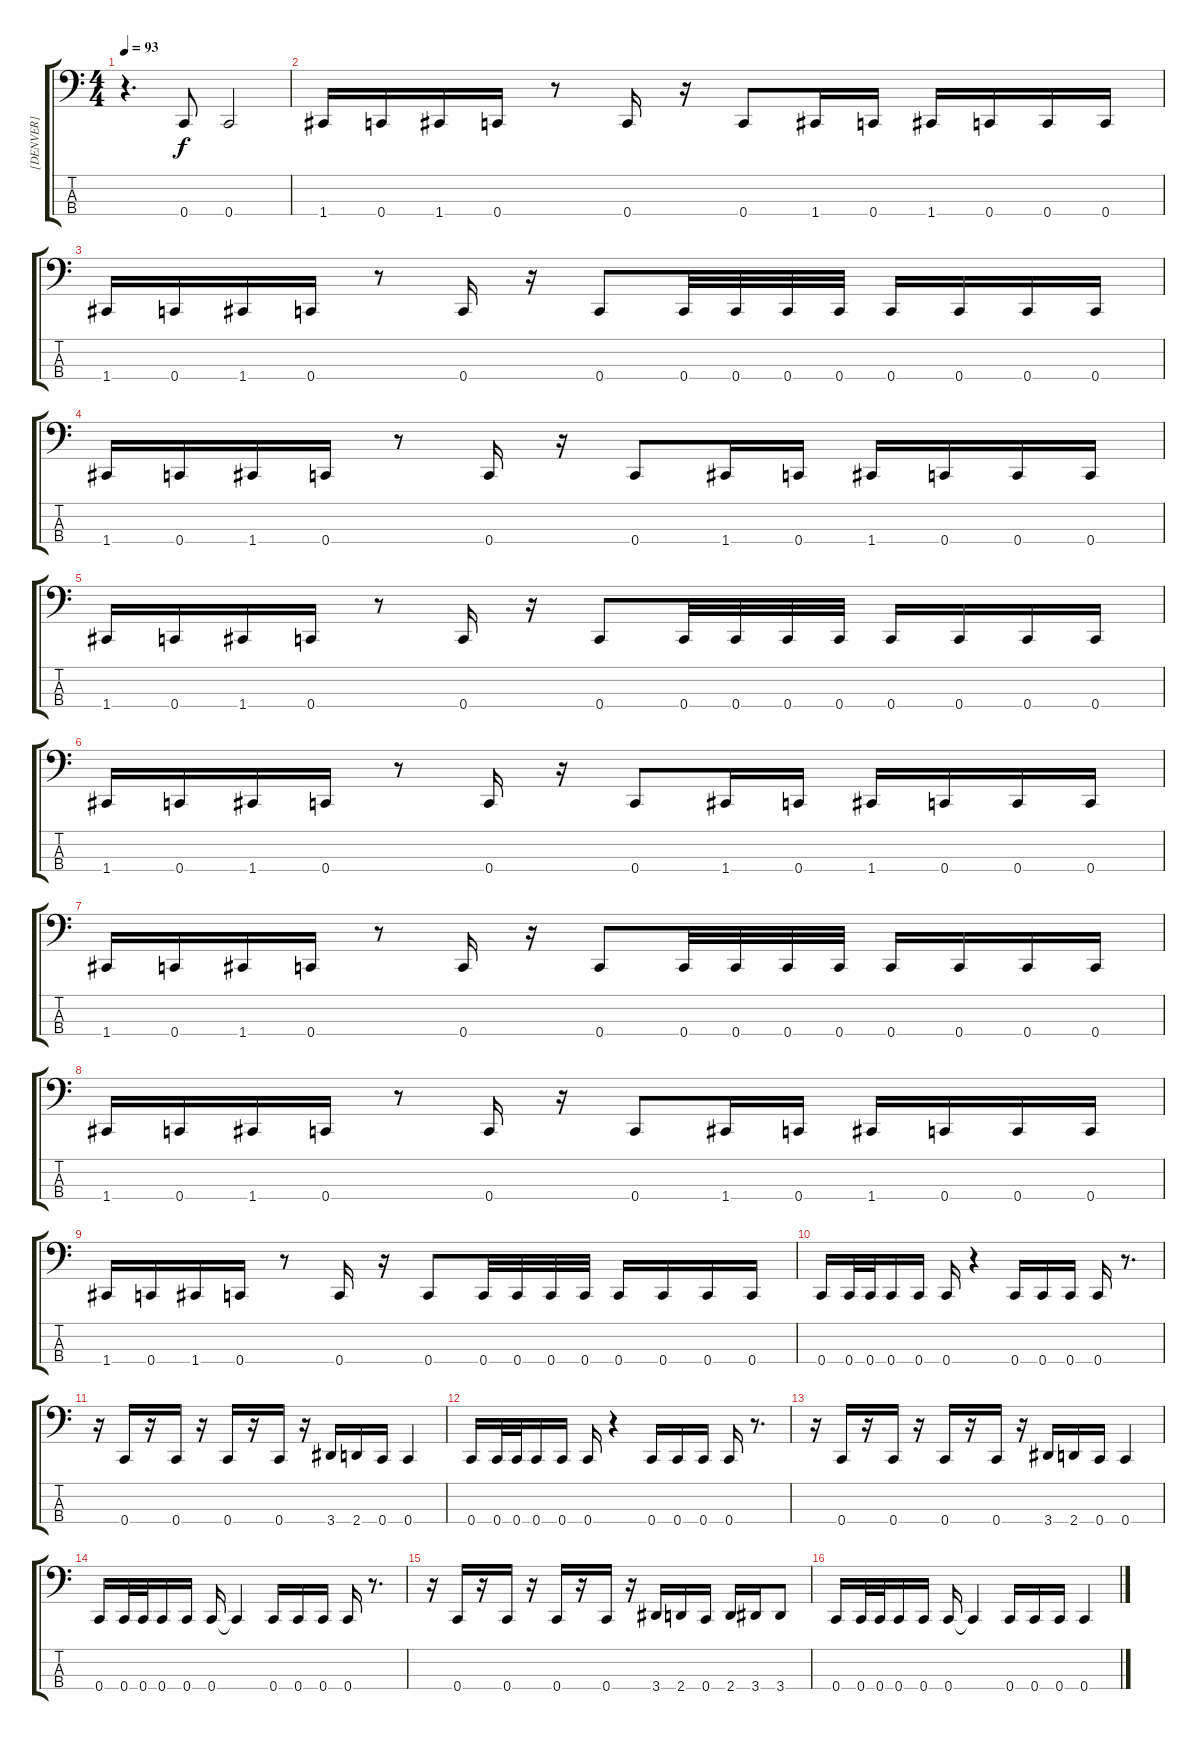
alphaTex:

\track ("[DENVER]" "[DENVER]") {instrument electricbassfinger}
\staff {score tabs}
\tuning (F2 C2 G1 C1) {hide}
\ts (4 4)
\tempo 93
\clef f4
\ks c
r.4{d dy f instrument electricbassfinger} 0.4.8 0.4.2 |
1.4.16 0.4.16 1.4.16 0.4.16 r.8 0.4.16 r.16 0.4.8 1.4.16 0.4.16 1.4.16 0.4.16 0.4.16 0.4.16 |
1.4.16 0.4.16 1.4.16 0.4.16 r.8 0.4.16 r.16 0.4.8 0.4.32 0.4.32 0.4.32 0.4.32 0.4.16 0.4.16 0.4.16 0.4.16 |
1.4.16 0.4.16 1.4.16 0.4.16 r.8 0.4.16 r.16 0.4.8 1.4.16 0.4.16 1.4.16 0.4.16 0.4.16 0.4.16 |
1.4.16 0.4.16 1.4.16 0.4.16 r.8 0.4.16 r.16 0.4.8 0.4.32 0.4.32 0.4.32 0.4.32 0.4.16 0.4.16 0.4.16 0.4.16 |
1.4.16 0.4.16 1.4.16 0.4.16 r.8 0.4.16 r.16 0.4.8 1.4.16 0.4.16 1.4.16 0.4.16 0.4.16 0.4.16 |
1.4.16 0.4.16 1.4.16 0.4.16 r.8 0.4.16 r.16 0.4.8 0.4.32 0.4.32 0.4.32 0.4.32 0.4.16 0.4.16 0.4.16 0.4.16 |
1.4.16 0.4.16 1.4.16 0.4.16 r.8 0.4.16 r.16 0.4.8 1.4.16 0.4.16 1.4.16 0.4.16 0.4.16 0.4.16 |
1.4.16 0.4.16 1.4.16 0.4.16 r.8 0.4.16 r.16 0.4.8 0.4.32 0.4.32 0.4.32 0.4.32 0.4.16 0.4.16 0.4.16 0.4.16 |
0.4.16 0.4.32 0.4.32 0.4.16 0.4.16 0.4.16 r.4 0.4.16 0.4.16 0.4.16 0.4.16 r.8{d} |
r.16 0.4.16 r.16 0.4.16 r.16 0.4.16 r.16 0.4.16 r.16 3.4.16 2.4.16 0.4.16 0.4.4 |
0.4.16 0.4.32 0.4.32 0.4.16 0.4.16 0.4.16 r.4 0.4.16 0.4.16 0.4.16 0.4.16 r.8{d} |
r.16 0.4.16 r.16 0.4.16 r.16 0.4.16 r.16 0.4.16 r.16 3.4.16 2.4.16 0.4.16 0.4.4 |
0.4.16 0.4.32 0.4.32 0.4.16 0.4.16 0.4.16 0.4{t}.4 0.4.16 0.4.16 0.4.16 0.4.16 r.8{d} |
r.16 0.4.16 r.16 0.4.16 r.16 0.4.16 r.16 0.4.16 r.16 3.4.16 2.4.16 0.4.16 2.4.16 3.4.16 3.4.8 |
0.4.16 0.4.32 0.4.32 0.4.16 0.4.16 0.4.16 0.4{t}.4 0.4.16 0.4.16 0.4.16 0.4.4
